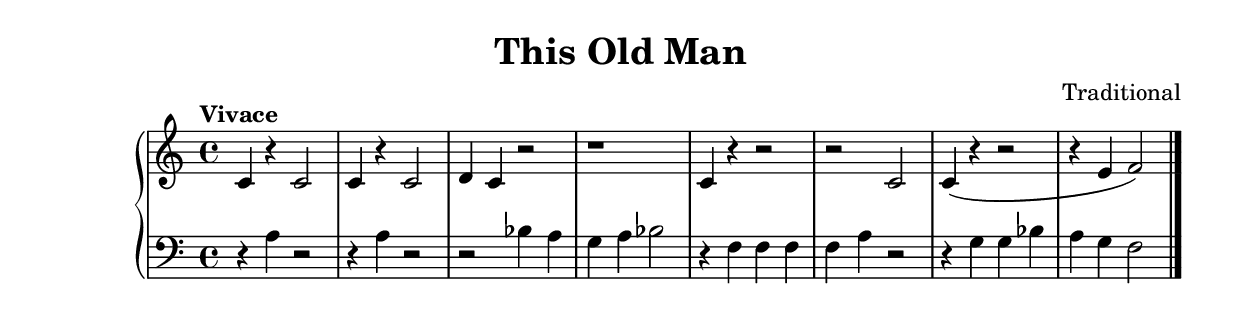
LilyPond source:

\version "2.16.0"

 \header {
  title = "This Old Man"
  composer = "Traditional"
}

\score {

 \new PianoStaff
 <<
 \new Staff = "up" {
   \clef treble
   \key c \major
   \time 4/4
   \tempo "Vivace" 4 = 132
   \set Score.tempoHideNote = ##t
   \relative c' { c4 r4 c2 c4 r4 c2 d4 c4 r2 r1 
   c4 r4 r2 r2 c2 c4( r4 r2 r4 e4 f2)
   }
   \bar "|."
 }

 \new Staff = "down" {
   \clef bass
   \key c \major
   \time 4/4
   \relative c' { r4 a4 r2 r4 a4 r2 r2 bes4 a4 g4 a4 bes2
   r4 f4 f4 f4 f4 a4 r2 r4 g4 g4 bes4 a4 g4 f2
   }
   \bar "|." \bar "|."
 }
>>

 \layout { }

 \midi { }

}
